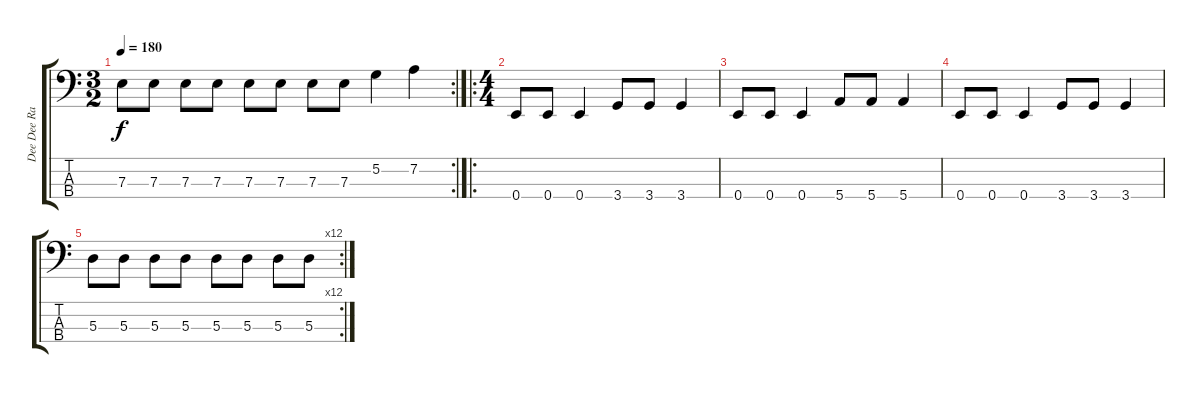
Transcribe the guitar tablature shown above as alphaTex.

\track ("Dee Dee Ramone" "Dee Dee Ra") {instrument electricbasspick}
\staff {score tabs}
\tuning (G2 D2 A1 E1) {hide}
\rc 2
\ts (3 2)
\tempo 180
\clef f4
\ks c
7.3.8{dy f} 7.3.8 7.3.8 7.3.8 7.3.8 7.3.8 7.3.8 7.3.8 5.2.4 7.2.4 |
\ro
\ts (4 4)
0.4.8 0.4.8 0.4.4 3.4.8 3.4.8 3.4.4 |
0.4.8 0.4.8 0.4.4 5.4.8 5.4.8 5.4.4 |
0.4.8 0.4.8 0.4.4 3.4.8 3.4.8 3.4.4 |
\rc 12
5.3.8 5.3.8 5.3.8 5.3.8 5.3.8 5.3.8 5.3.8 5.3.8
